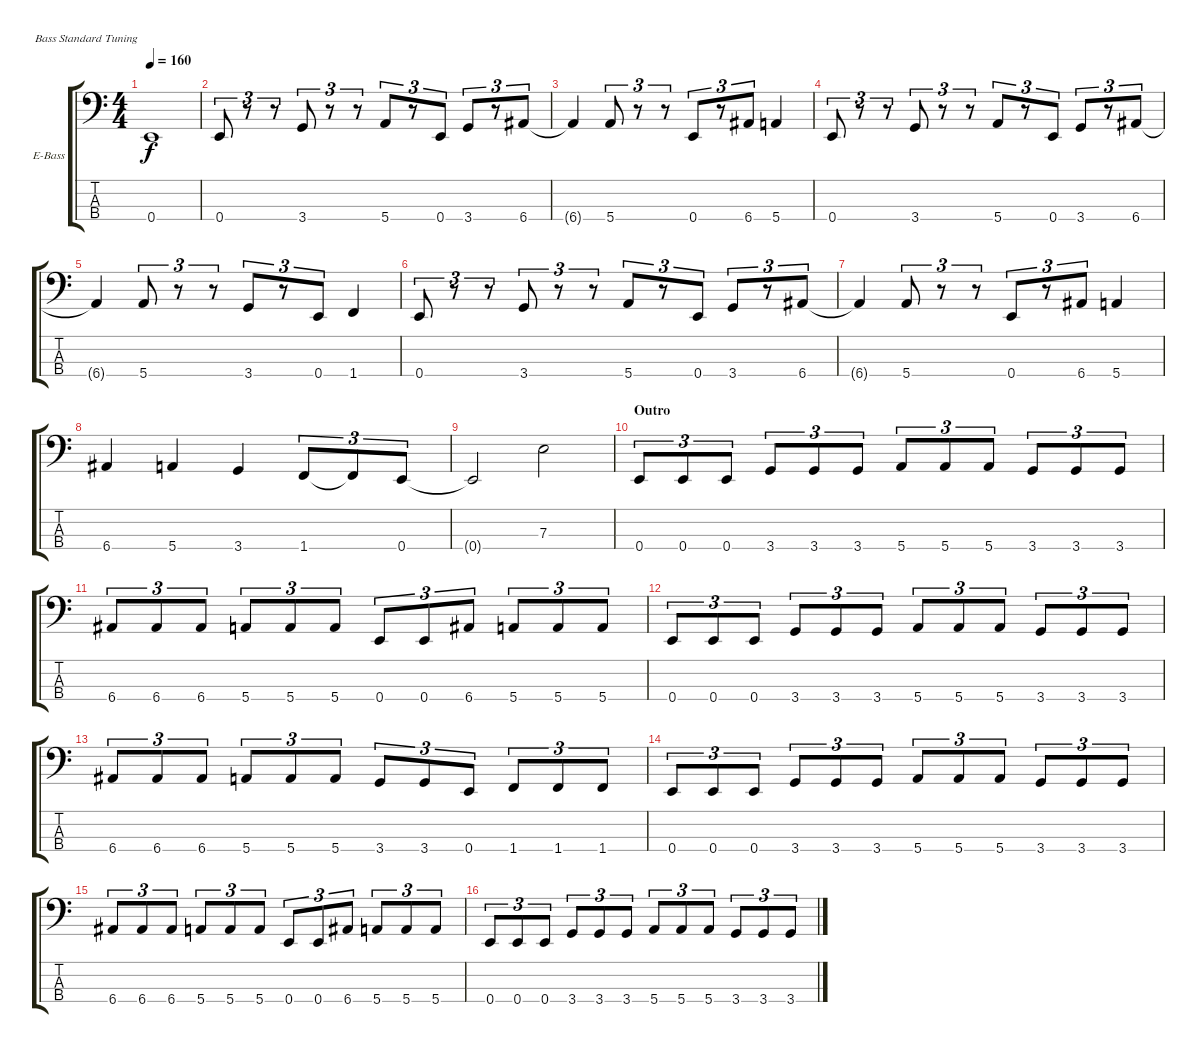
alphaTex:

\bracketExtendMode groupsimilarinstruments
\firstSystemTrackNameOrientation horizontal
\otherSystemsTrackNameOrientation horizontal
\track ("Electric Bass" "E-Bass") {instrument electricbassfinger}
\staff {score tabs}
\tuning (G2 D2 A1 E1)
\ts (4 4)
\tempo 160
\clef f4
\ks c
0.4{t}.1{dy f} |
0.4.8{tu (3 2)} r.8{tu (3 2)} r.8{tu (3 2)} 3.4.8{tu (3 2)} r.8{tu (3 2)} r.8{tu (3 2)} 5.4.8{tu (3 2)} r.8{tu (3 2)} 0.4.8{tu (3 2)} 3.4.8{tu (3 2)} r.8{tu (3 2)} 6.4.8{tu (3 2)} |
6.4{t}.4 5.4.8{tu (3 2)} r.8{tu (3 2)} r.8{tu (3 2)} 0.4.8{tu (3 2)} r.8{tu (3 2)} 6.4.8{tu (3 2)} 5.4.4 |
0.4.8{tu (3 2)} r.8{tu (3 2)} r.8{tu (3 2)} 3.4.8{tu (3 2)} r.8{tu (3 2)} r.8{tu (3 2)} 5.4.8{tu (3 2)} r.8{tu (3 2)} 0.4.8{tu (3 2)} 3.4.8{tu (3 2)} r.8{tu (3 2)} 6.4.8{tu (3 2)} |
6.4{t}.4 5.4.8{tu (3 2)} r.8{tu (3 2)} r.8{tu (3 2)} 3.4.8{tu (3 2)} r.8{tu (3 2)} 0.4.8{tu (3 2)} 1.4.4 |
0.4.8{tu (3 2)} r.8{tu (3 2)} r.8{tu (3 2)} 3.4.8{tu (3 2)} r.8{tu (3 2)} r.8{tu (3 2)} 5.4.8{tu (3 2)} r.8{tu (3 2)} 0.4.8{tu (3 2)} 3.4.8{tu (3 2)} r.8{tu (3 2)} 6.4.8{tu (3 2)} |
6.4{t}.4 5.4.8{tu (3 2)} r.8{tu (3 2)} r.8{tu (3 2)} 0.4.8{tu (3 2)} r.8{tu (3 2)} 6.4.8{tu (3 2)} 5.4.4 |
6.4.4 5.4.4 3.4.4 1.4.8{tu (3 2)} 1.4{t}.8{tu (3 2)} 0.4.8{tu (3 2)} |
0.4{t}.2 7.3.2 |
\section ("" "Outro")
0.4.8{tu (3 2)} 0.4.8{tu (3 2)} 0.4.8{tu (3 2)} 3.4.8{tu (3 2)} 3.4.8{tu (3 2)} 3.4.8{tu (3 2)} 5.4.8{tu (3 2)} 5.4.8{tu (3 2)} 5.4.8{tu (3 2)} 3.4.8{tu (3 2)} 3.4.8{tu (3 2)} 3.4.8{tu (3 2)} |
6.4.8{tu (3 2)} 6.4.8{tu (3 2)} 6.4.8{tu (3 2)} 5.4.8{tu (3 2)} 5.4.8{tu (3 2)} 5.4.8{tu (3 2)} 0.4.8{tu (3 2)} 0.4.8{tu (3 2)} 6.4.8{tu (3 2)} 5.4.8{tu (3 2)} 5.4.8{tu (3 2)} 5.4.8{tu (3 2)} |
0.4.8{tu (3 2)} 0.4.8{tu (3 2)} 0.4.8{tu (3 2)} 3.4.8{tu (3 2)} 3.4.8{tu (3 2)} 3.4.8{tu (3 2)} 5.4.8{tu (3 2)} 5.4.8{tu (3 2)} 5.4.8{tu (3 2)} 3.4.8{tu (3 2)} 3.4.8{tu (3 2)} 3.4.8{tu (3 2)} |
6.4.8{tu (3 2)} 6.4.8{tu (3 2)} 6.4.8{tu (3 2)} 5.4.8{tu (3 2)} 5.4.8{tu (3 2)} 5.4.8{tu (3 2)} 3.4.8{tu (3 2)} 3.4.8{tu (3 2)} 0.4.8{tu (3 2)} 1.4.8{tu (3 2)} 1.4.8{tu (3 2)} 1.4.8{tu (3 2)} |
0.4.8{tu (3 2)} 0.4.8{tu (3 2)} 0.4.8{tu (3 2)} 3.4.8{tu (3 2)} 3.4.8{tu (3 2)} 3.4.8{tu (3 2)} 5.4.8{tu (3 2)} 5.4.8{tu (3 2)} 5.4.8{tu (3 2)} 3.4.8{tu (3 2)} 3.4.8{tu (3 2)} 3.4.8{tu (3 2)} |
6.4.8{tu (3 2)} 6.4.8{tu (3 2)} 6.4.8{tu (3 2)} 5.4.8{tu (3 2)} 5.4.8{tu (3 2)} 5.4.8{tu (3 2)} 0.4.8{tu (3 2)} 0.4.8{tu (3 2)} 6.4.8{tu (3 2)} 5.4.8{tu (3 2)} 5.4.8{tu (3 2)} 5.4.8{tu (3 2)} |
0.4.8{tu (3 2)} 0.4.8{tu (3 2)} 0.4.8{tu (3 2)} 3.4.8{tu (3 2)} 3.4.8{tu (3 2)} 3.4.8{tu (3 2)} 5.4.8{tu (3 2)} 5.4.8{tu (3 2)} 5.4.8{tu (3 2)} 3.4.8{tu (3 2)} 3.4.8{tu (3 2)} 3.4.8{tu (3 2)}
